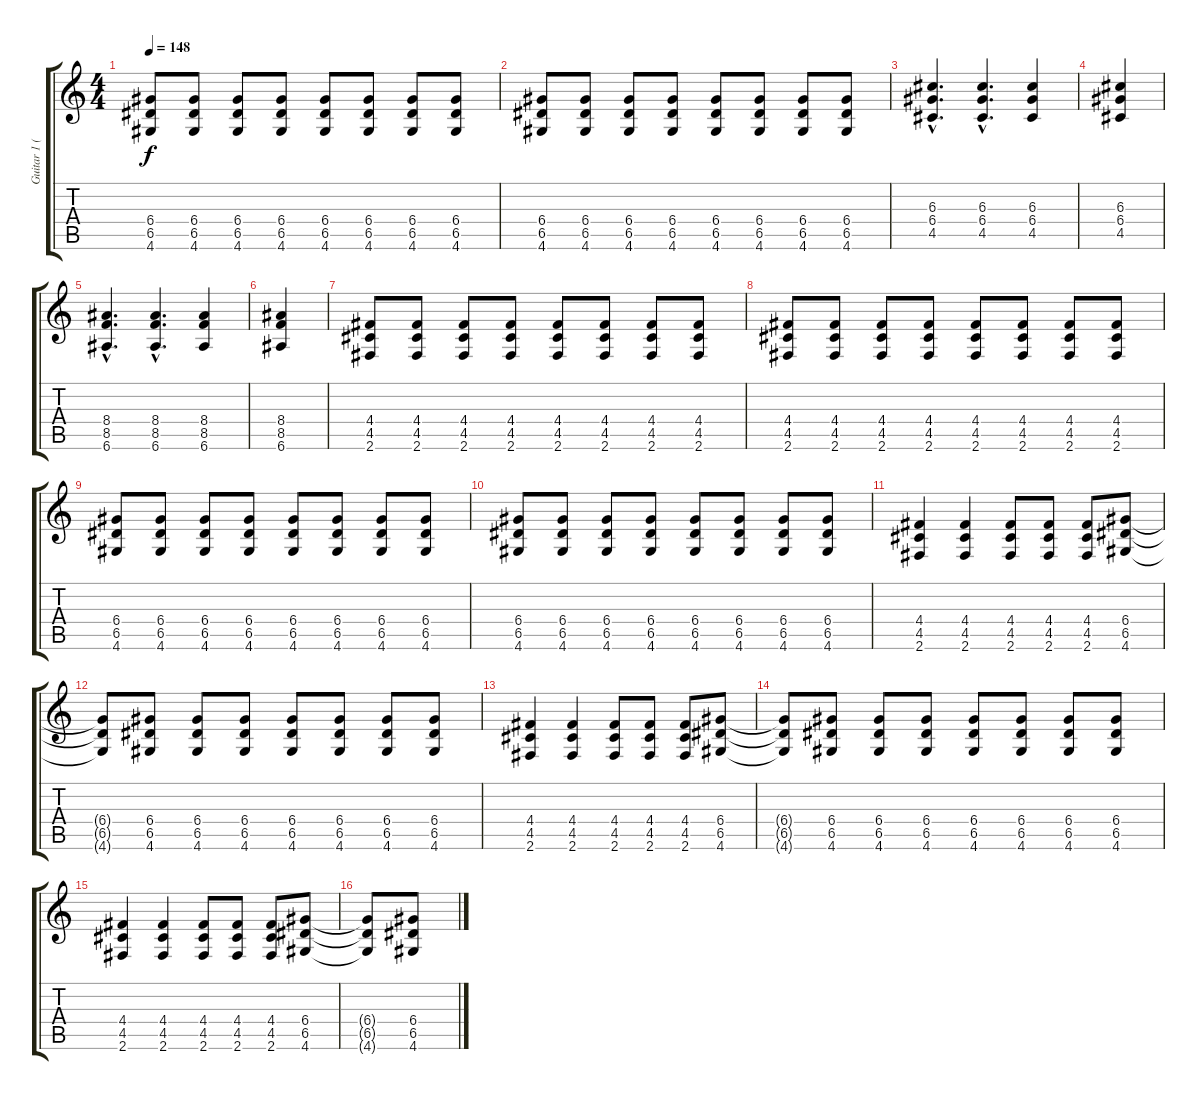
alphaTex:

\track ("Guitar 1 (Billie Joe)" "Guitar 1 (") {instrument distortionguitar}
\staff {score tabs}
\tuning (E4 B3 G3 D3 A2 E2) {hide}
\ts (4 4)
\tempo 148
\clef g2
\ks c
(6.4 6.5 4.6).8{dy f} (6.4 6.5 4.6).8 (6.4 6.5 4.6).8 (6.4 6.5 4.6).8 (6.4 6.5 4.6).8 (6.4 6.5 4.6).8 (6.4 6.5 4.6).8 (6.4 6.5 4.6).8 |
(6.4 6.5 4.6).8 (6.4 6.5 4.6).8 (6.4 6.5 4.6).8 (6.4 6.5 4.6).8 (6.4 6.5 4.6).8 (6.4 6.5 4.6).8 (6.4 6.5 4.6).8 (6.4 6.5 4.6).8 |
(6.3{hac} 6.4{hac} 4.5{hac}).4{d} (6.3{hac} 6.4{hac} 4.5{hac}).4{d} (6.3 6.4 4.5).4 |
(6.3 6.4 4.5).4 |
(8.4{hac} 8.5{hac} 6.6{hac}).4{d} (8.4{hac} 8.5{hac} 6.6{hac}).4{d} (8.4 8.5 6.6).4 |
(8.4 8.5 6.6).4 |
(4.4 4.5 2.6).8 (4.4 4.5 2.6).8 (4.4 4.5 2.6).8 (4.4 4.5 2.6).8 (4.4 4.5 2.6).8 (4.4 4.5 2.6).8 (4.4 4.5 2.6).8 (4.4 4.5 2.6).8 |
(4.4 4.5 2.6).8 (4.4 4.5 2.6).8 (4.4 4.5 2.6).8 (4.4 4.5 2.6).8 (4.4 4.5 2.6).8 (4.4 4.5 2.6).8 (4.4 4.5 2.6).8 (4.4 4.5 2.6).8 |
(6.4 6.5 4.6).8 (6.4 6.5 4.6).8 (6.4 6.5 4.6).8 (6.4 6.5 4.6).8 (6.4 6.5 4.6).8 (6.4 6.5 4.6).8 (6.4 6.5 4.6).8 (6.4 6.5 4.6).8 |
(6.4 6.5 4.6).8 (6.4 6.5 4.6).8 (6.4 6.5 4.6).8 (6.4 6.5 4.6).8 (6.4 6.5 4.6).8 (6.4 6.5 4.6).8 (6.4 6.5 4.6).8 (6.4 6.5 4.6).8 |
(4.4 4.5 2.6).4 (4.4 4.5 2.6).4 (4.4 4.5 2.6).8 (4.4 4.5 2.6).8 (4.4 4.5 2.6).8 (6.4 6.5 4.6).8 |
(6.4{t} 6.5{t} 4.6{t}).8 (6.4 6.5 4.6).8 (6.4 6.5 4.6).8 (6.4 6.5 4.6).8 (6.4 6.5 4.6).8 (6.4 6.5 4.6).8 (6.4 6.5 4.6).8 (6.4 6.5 4.6).8 |
(4.4 4.5 2.6).4 (4.4 4.5 2.6).4 (4.4 4.5 2.6).8 (4.4 4.5 2.6).8 (4.4 4.5 2.6).8 (6.4 6.5 4.6).8 |
(6.4{t} 6.5{t} 4.6{t}).8 (6.4 6.5 4.6).8 (6.4 6.5 4.6).8 (6.4 6.5 4.6).8 (6.4 6.5 4.6).8 (6.4 6.5 4.6).8 (6.4 6.5 4.6).8 (6.4 6.5 4.6).8 |
(4.4 4.5 2.6).4 (4.4 4.5 2.6).4 (4.4 4.5 2.6).8 (4.4 4.5 2.6).8 (4.4 4.5 2.6).8 (6.4 6.5 4.6).8 |
(6.4{t} 6.5{t} 4.6{t}).8 (6.4 6.5 4.6).8
